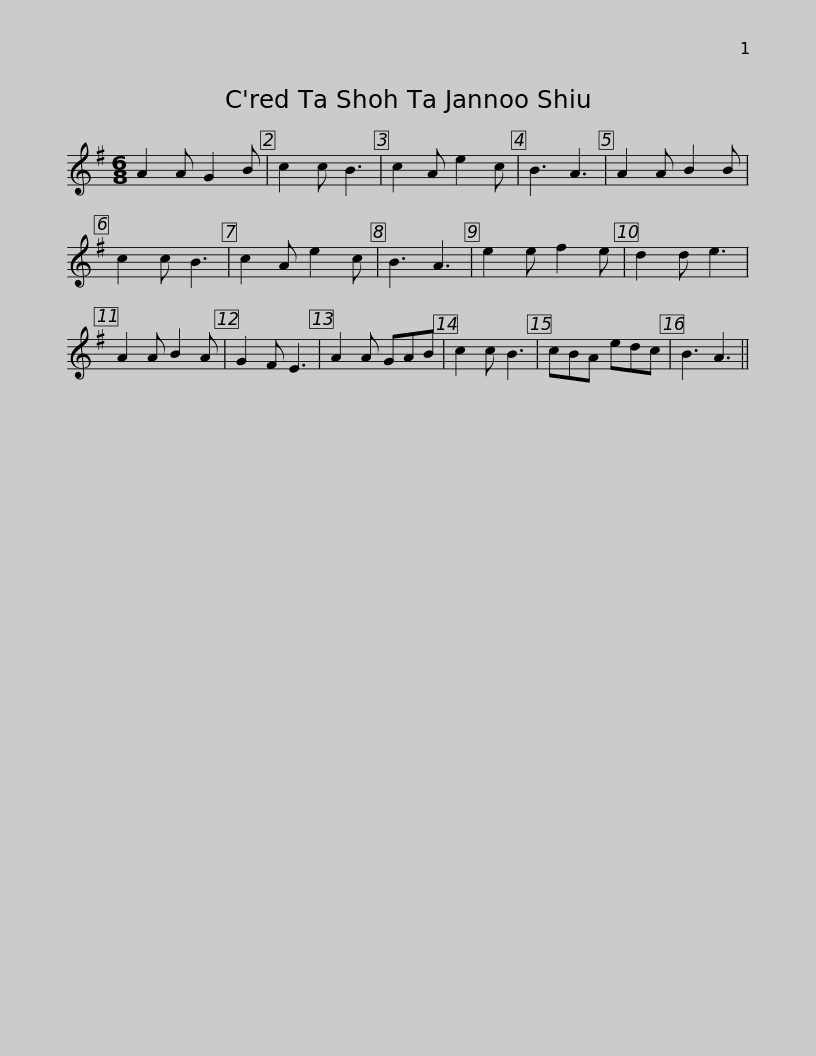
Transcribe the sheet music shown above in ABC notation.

X:1
L:1/8
M:6/8
I:linebreak $
K:G
V:1 treble
V:1
 A2 A G2 B | c2 c B3 | c2 A e2 c | B3 A3 | A2 A B2 B | %5
 c2 c B3 | c2 A e2 c | B3 A3 | e2 e f2 e | d2 d e3 |$ %10
 A2 A B2 A | G2 F E3 | A2 A GAB | c2 c B3 | cBA edc | %15
 B3 A3 || %16
